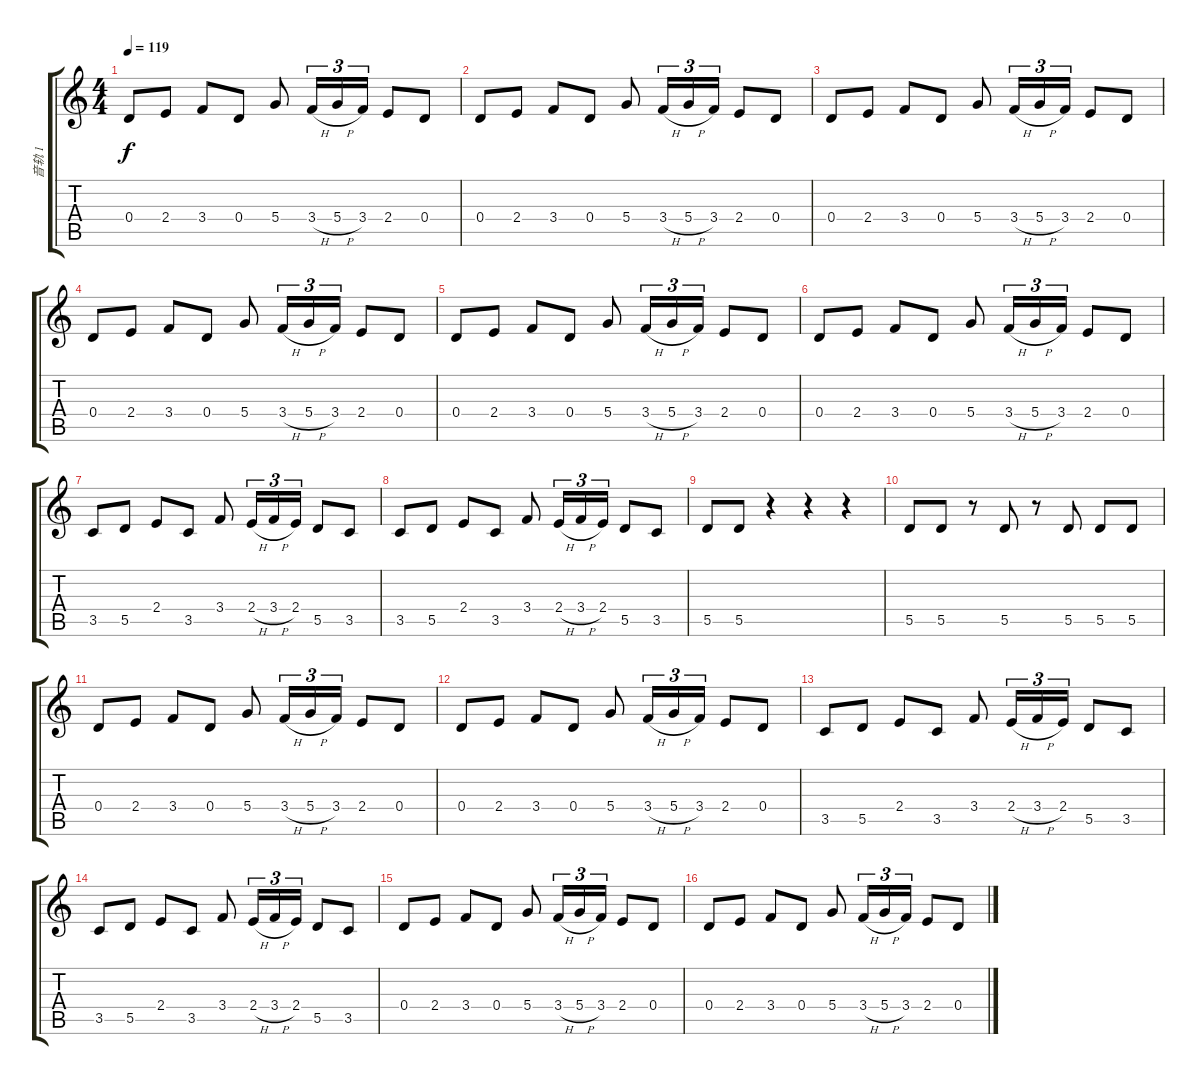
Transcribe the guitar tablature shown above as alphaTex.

\track ("音轨 1" "音轨 1") {instrument overdrivenguitar}
\staff {score tabs}
\tuning (E4 B3 G3 D3 A2 E2) {hide}
\ts (4 4)
\tempo 119
\clef g2
\ks c
0.4.8{dy f instrument overdrivenguitar} 2.4.8 3.4.8 0.4.8 5.4.8 3.4{h}.16{tu (3 2)} 5.4{h}.16{tu (3 2)} 3.4.16{tu (3 2)} 2.4.8 0.4.8 |
0.4.8 2.4.8 3.4.8 0.4.8 5.4.8 3.4{h}.16{tu (3 2)} 5.4{h}.16{tu (3 2)} 3.4.16{tu (3 2)} 2.4.8 0.4.8 |
0.4.8 2.4.8 3.4.8 0.4.8 5.4.8 3.4{h}.16{tu (3 2)} 5.4{h}.16{tu (3 2)} 3.4.16{tu (3 2)} 2.4.8 0.4.8 |
0.4.8 2.4.8 3.4.8 0.4.8 5.4.8 3.4{h}.16{tu (3 2)} 5.4{h}.16{tu (3 2)} 3.4.16{tu (3 2)} 2.4.8 0.4.8 |
0.4.8 2.4.8 3.4.8 0.4.8 5.4.8 3.4{h}.16{tu (3 2)} 5.4{h}.16{tu (3 2)} 3.4.16{tu (3 2)} 2.4.8 0.4.8 |
0.4.8 2.4.8 3.4.8 0.4.8 5.4.8 3.4{h}.16{tu (3 2)} 5.4{h}.16{tu (3 2)} 3.4.16{tu (3 2)} 2.4.8 0.4.8 |
3.5.8 5.5.8 2.4.8 3.5.8 3.4.8 2.4{h}.16{tu (3 2)} 3.4{h}.16{tu (3 2)} 2.4.16{tu (3 2)} 5.5.8 3.5.8 |
3.5.8 5.5.8 2.4.8 3.5.8 3.4.8 2.4{h}.16{tu (3 2)} 3.4{h}.16{tu (3 2)} 2.4.16{tu (3 2)} 5.5.8 3.5.8 |
5.5.8 5.5.8 r.4 r.4 r.4 |
5.5.8 5.5.8 r.8 5.5.8 r.8 5.5.8 5.5.8 5.5.8 |
0.4.8 2.4.8 3.4.8 0.4.8 5.4.8 3.4{h}.16{tu (3 2)} 5.4{h}.16{tu (3 2)} 3.4.16{tu (3 2)} 2.4.8 0.4.8 |
0.4.8 2.4.8 3.4.8 0.4.8 5.4.8 3.4{h}.16{tu (3 2)} 5.4{h}.16{tu (3 2)} 3.4.16{tu (3 2)} 2.4.8 0.4.8 |
3.5.8 5.5.8 2.4.8 3.5.8 3.4.8 2.4{h}.16{tu (3 2)} 3.4{h}.16{tu (3 2)} 2.4.16{tu (3 2)} 5.5.8 3.5.8 |
3.5.8 5.5.8 2.4.8 3.5.8 3.4.8 2.4{h}.16{tu (3 2)} 3.4{h}.16{tu (3 2)} 2.4.16{tu (3 2)} 5.5.8 3.5.8 |
0.4.8 2.4.8 3.4.8 0.4.8 5.4.8 3.4{h}.16{tu (3 2)} 5.4{h}.16{tu (3 2)} 3.4.16{tu (3 2)} 2.4.8 0.4.8 |
0.4.8 2.4.8 3.4.8 0.4.8 5.4.8 3.4{h}.16{tu (3 2)} 5.4{h}.16{tu (3 2)} 3.4.16{tu (3 2)} 2.4.8 0.4.8
